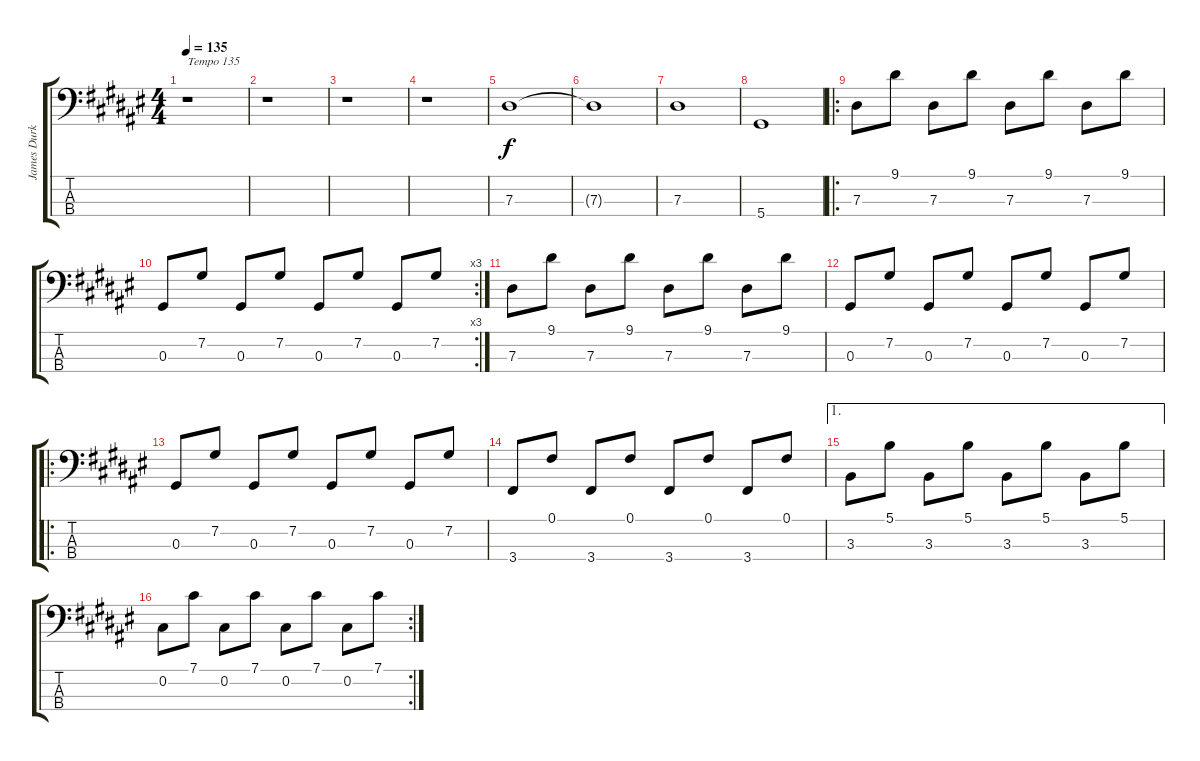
\track ("James Durkin (Bass)" "James Durk") {instrument electricbasspick}
\staff {score tabs}
\tuning (Gb2 Db2 Ab1 Eb1) {hide}
\ts (4 4)
\tempo 135
\clef f4
\ks f#
r.1{txt "Tempo 135" dy f instrument electricbasspick} |
r.1 |
r.1 |
r.1 |
7.3.1 |
7.3{t}.1 |
7.3.1 |
5.4.1 |
\ro
7.3.8 9.1.8 7.3.8 9.1.8 7.3.8 9.1.8 7.3.8 9.1.8 |
\rc 3
0.3.8 7.2.8 0.3.8 7.2.8 0.3.8 7.2.8 0.3.8 7.2.8 |
7.3.8 9.1.8 7.3.8 9.1.8 7.3.8 9.1.8 7.3.8 9.1.8 |
0.3.8 7.2.8 0.3.8 7.2.8 0.3.8 7.2.8 0.3.8 7.2.8 |
\ro
0.3.8 7.2.8 0.3.8 7.2.8 0.3.8 7.2.8 0.3.8 7.2.8 |
3.4.8 0.1.8 3.4.8 0.1.8 3.4.8 0.1.8 3.4.8 0.1.8 |
\ae 1
3.3.8 5.1.8 3.3.8 5.1.8 3.3.8 5.1.8 3.3.8 5.1.8 |
\rc 2
0.2.8 7.1.8 0.2.8 7.1.8 0.2.8 7.1.8 0.2.8 7.1.8
